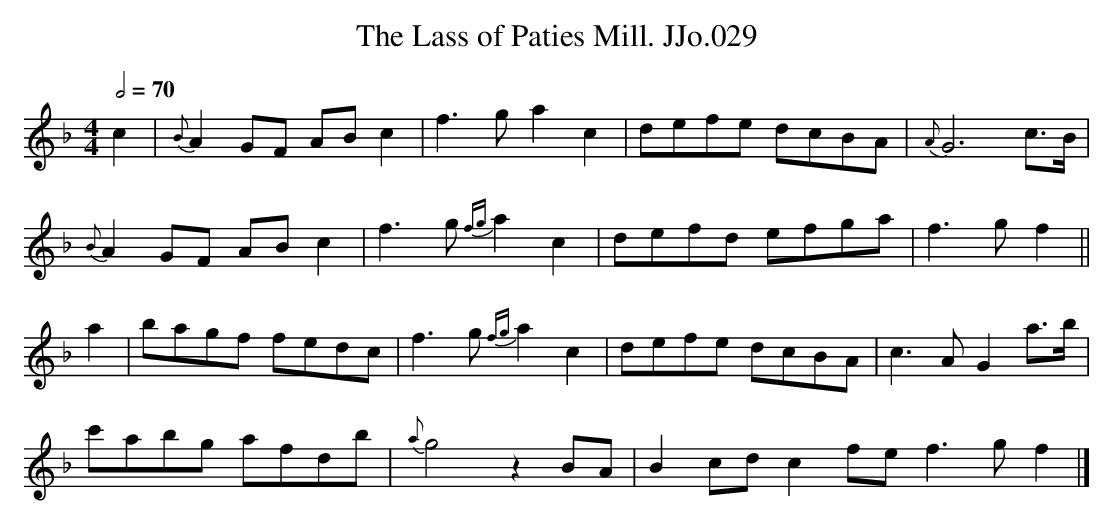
X:1
T:Lass of Paties Mill. JJo.029, The
M:4/4
L:1/8
Q:1/2=70
K:F
c2|{B}A2GF ABc2|f3ga2c2|defe dcBA|{A}G6c>B|
{B}A2GF ABc2|f3g{fg}a2c2|defd efga|f3gf2||
a2|bagf fedc|f3g{fg}a2c2|defe dcBA|c3AG2a>b|
c'abg afdb|{a}g4 z2BA|B2cdc2fe f3gf2|]
